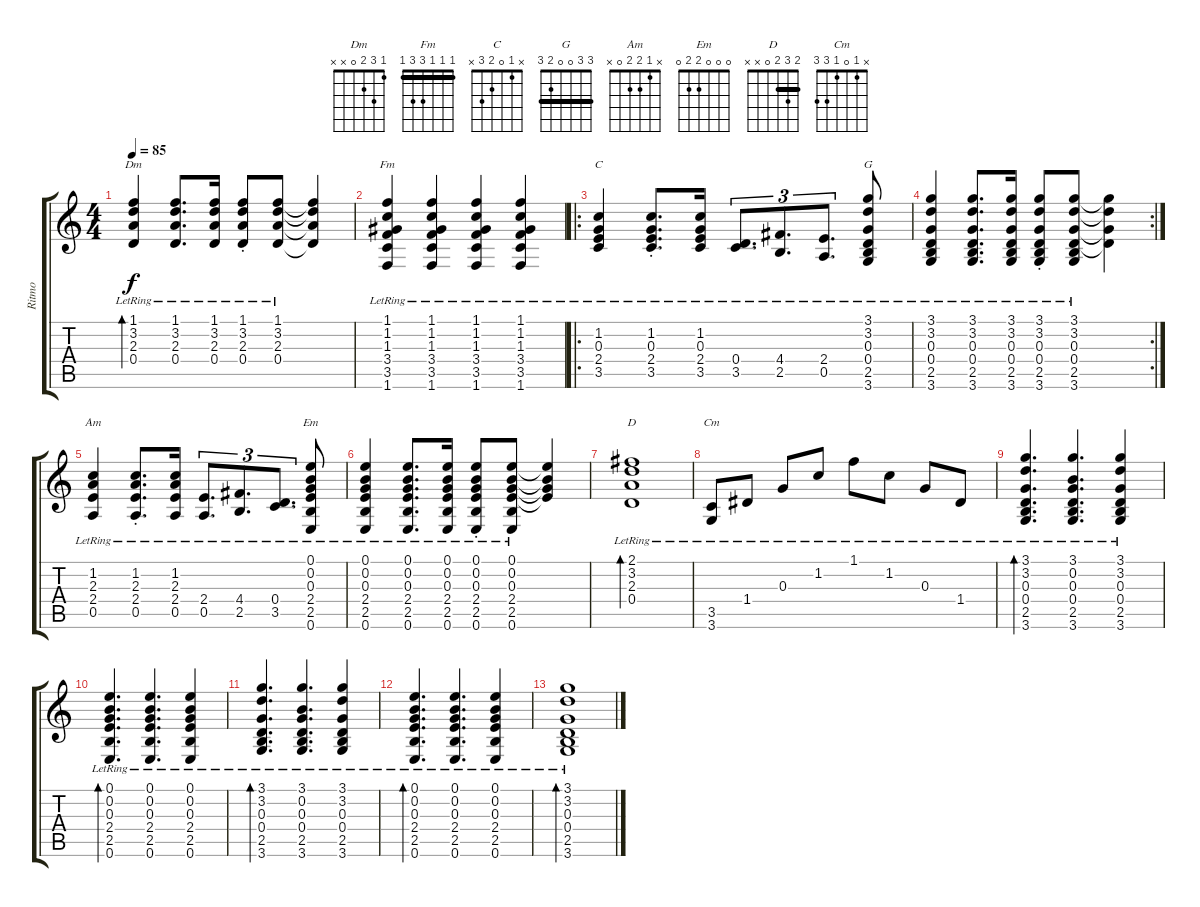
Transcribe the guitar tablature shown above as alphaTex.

\track ("Ritmo" "Ritmo") {instrument acousticguitarsteel}
\staff {score tabs}
\tuning (E4 B3 G3 D3 A2 E2) {hide}
\chord ("Dm" 1 3 2 0 x x)
\chord ("Fm" 1 1 1 3 3 1) {barre 1}
\chord ("C" x 1 0 2 3 x)
\chord ("G" 3 3 0 0 2 3) {barre 3}
\chord ("Am" x 1 2 2 0 x)
\chord ("Em" 0 0 0 2 2 0)
\chord ("D" 2 3 2 0 x x) {barre 2}
\chord ("Cm" x 1 0 1 3 3)
\ts (4 4)
\tempo 85
\clef g2
\ks c
(1.1{lr} 3.2{lr} 2.3{lr} 0.4{lr}).4{bd 60 ch "Dm" dy f} (1.1{lr} 3.2{lr} 2.3{lr} 0.4{lr}).8{d} (1.1{lr} 3.2{lr} 2.3{lr} 0.4{lr}).16 (1.1{lr} 3.2{lr} 2.3{lr} 0.4{st lr}).8 (1.1{lr} 3.2{lr} 2.3{lr} 0.4{lr}).8 (1.1{t} 3.2{t} 2.3{t} 0.4{t}).4 |
(1.1{lr} 1.2{lr} 1.3{lr} 3.4{lr} 3.5{lr} 1.6{lr}).4{ch "Fm"} (1.1{lr} 1.2{lr} 1.3{lr} 3.4{lr} 3.5{lr} 1.6{lr}).4 (1.1{lr} 1.2{lr} 1.3{lr} 3.4{lr} 3.5{lr} 1.6{lr}).4 (1.1{lr} 1.2{lr} 1.3{lr} 3.4{lr} 3.5{lr} 1.6{lr}).4 |
\ro
(1.2{lr} 0.3{lr} 2.4{lr} 3.5{lr}).4{ch "C"} (1.2{lr} 0.3{st lr} 2.4{lr} 3.5{lr}).8{d} (1.2{lr} 0.3{lr} 2.4{lr} 3.5{lr}).16 (0.4{lr} 3.5{lr}).8{d tu (3 2)} (4.4{lr} 2.5{lr}).8{d tu (3 2)} (2.4{lr} 0.5{lr}).8{d tu (3 2)} (3.1{lr} 3.2{lr} 0.3{lr} 0.4{lr} 2.5{lr} 3.6{lr}).8{ch "G"} |
\rc 2
(3.1{lr} 3.2{lr} 0.3{lr} 0.4{lr} 2.5{lr} 3.6{lr}).4 (3.1{lr} 3.2{lr} 0.3{lr} 0.4{lr} 2.5{lr} 3.6{lr}).8{d} (3.1{lr} 3.2{lr} 0.3{lr} 0.4{lr} 2.5{lr} 3.6{lr}).16 (3.1{lr} 3.2{lr} 0.3{lr} 0.4{st lr} 2.5{lr} 3.6{lr}).8 (3.1{lr} 3.2{lr} 0.3{lr} 0.4{lr} 2.5{lr} 3.6{lr}).8 (3.1{t} 3.2{t} 0.3{t} 0.4{t}).4 |
(1.2{lr} 2.3{lr} 2.4{lr} 0.5{lr}).4{ch "Am"} (1.2{lr} 2.3{st lr} 2.4{lr} 0.5{lr}).8{d} (1.2{lr} 2.3{lr} 2.4{lr} 0.5{lr}).16 (2.4{lr} 0.5{lr}).8{d tu (3 2)} (4.4{lr} 2.5{lr}).8{d tu (3 2)} (0.4{lr} 3.5{lr}).8{d tu (3 2)} (0.1{lr} 0.2{lr} 0.3{lr} 2.4{lr} 2.5{lr} 0.6{lr}).8{ch "Em"} |
(0.1{lr} 0.2{lr} 0.3{lr} 2.4{lr} 2.5{lr} 0.6{lr}).4 (0.1{lr} 0.2{lr} 0.3{lr} 2.4{lr} 2.5{lr} 0.6{lr}).8{d} (0.1{lr} 0.2{lr} 0.3{lr} 2.4{lr} 2.5{lr} 0.6{lr}).16 (0.1{lr} 0.2{lr} 0.3{lr} 2.4{st lr} 2.5{lr} 0.6{lr}).8 (0.1{lr} 0.2{lr} 0.3{lr} 2.4{lr} 2.5{lr} 0.6{lr}).8 (0.1{t} 0.2{t} 0.3{t} 2.4{t}).4 |
(2.1{lr} 3.2{lr} 2.3{lr} 0.4{lr}).1{bd 240 ch "D"} |
(3.5{lr} 3.6{lr}).8{ch "Cm"} 1.4{lr}.8 0.3{lr}.8 1.2{lr}.8 1.1{lr}.8 1.2{lr}.8 0.3{lr}.8 1.4{lr}.8 |
(3.1{lr} 3.2{lr} 0.3{lr} 0.4{lr} 2.5{lr} 3.6{lr}).4{d bd 120} (3.1{lr} 0.2{lr} 0.3{lr} 0.4{lr} 2.5{lr} 3.6{lr}).4{d} (3.1{lr} 3.2{lr} 0.3{lr} 0.4{lr} 2.5{lr} 3.6{lr}).4 |
(0.1{lr} 0.2{lr} 0.3{lr} 2.4{lr} 2.5{lr} 0.6{lr}).4{d bd 120} (0.1{lr} 0.2{lr} 0.3{lr} 2.4{lr} 2.5{lr} 0.6{lr}).4{d} (0.1{lr} 0.2{lr} 0.3{lr} 2.4{lr} 2.5{lr} 0.6{lr}).4 |
(3.1{lr} 3.2{lr} 0.3{lr} 0.4{lr} 2.5{lr} 3.6{lr}).4{d bd 120} (3.1{lr} 0.2{lr} 0.3{lr} 0.4{lr} 2.5{lr} 3.6{lr}).4{d} (3.1{lr} 3.2{lr} 0.3{lr} 0.4{lr} 2.5{lr} 3.6{lr}).4 |
(0.1{lr} 0.2{lr} 0.3{lr} 2.4{lr} 2.5{lr} 0.6{lr}).4{d bd 120} (0.1{lr} 0.2{lr} 0.3{lr} 2.4{lr} 2.5{lr} 0.6{lr}).4{d} (0.1{lr} 0.2{lr} 0.3{lr} 2.4{lr} 2.5{lr} 0.6{lr}).4 |
(3.1{lr} 3.2{lr} 0.3{lr} 0.4{lr} 2.5{lr} 3.6{lr}).1{bd 240}
